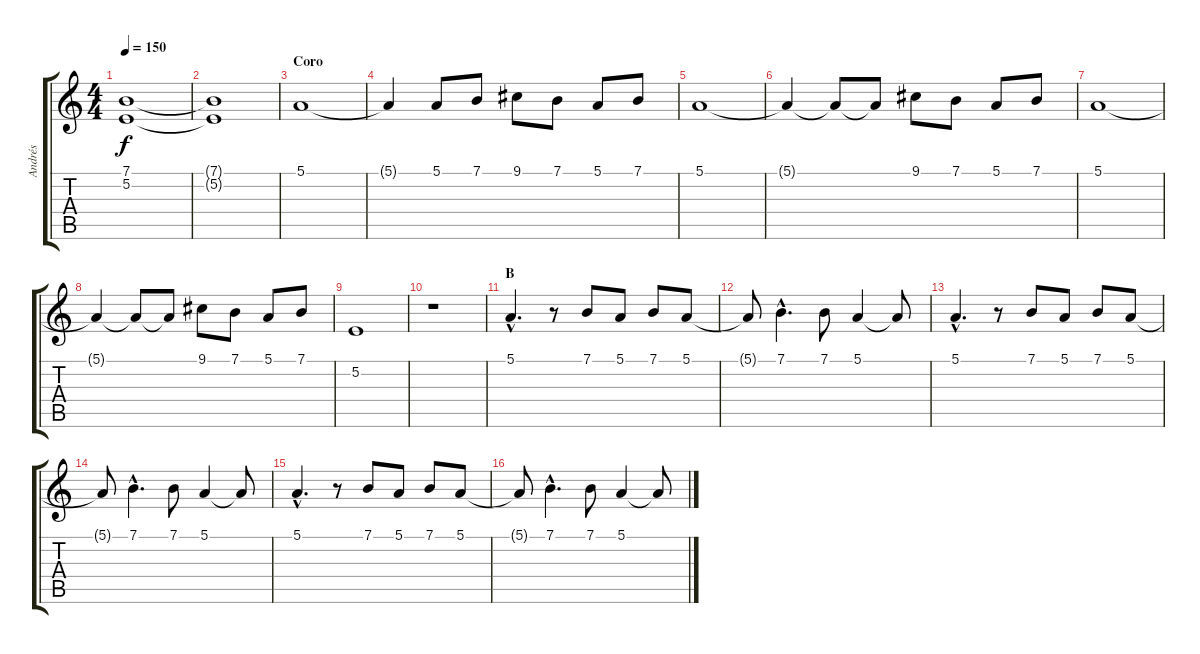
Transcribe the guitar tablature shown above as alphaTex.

\track ("Andrés" "Andrés") {instrument voiceoohs}
\staff {score tabs}
\tuning (E4 B3 G3 D3 A2 E2) {hide}
\ts (4 4)
\tempo 150
\clef g2
\ks c
(7.1 5.2).1{dy f} |
(7.1{t} 5.2{t}).1 |
\section ("" "Coro")
5.1.1 |
5.1{t}.4 5.1.8 7.1.8 9.1.8 7.1.8 5.1.8 7.1.8 |
5.1.1 |
5.1{t}.4 5.1{t}.8 5.1{t}.8 9.1.8 7.1.8 5.1.8 7.1.8 |
5.1.1 |
5.1{t}.4 5.1{t}.8 5.1{t}.8 9.1.8 7.1.8 5.1.8 7.1.8 |
5.2.1 |
r.1 |
\section ("" "B")
5.1{hac}.4{d} r.8 7.1.8 5.1.8 7.1.8 5.1.8 |
5.1{t}.8 7.1{hac}.4{d} 7.1.8 5.1.4 5.1{t}.8 |
5.1{hac}.4{d} r.8 7.1.8 5.1.8 7.1.8 5.1.8 |
5.1{t}.8 7.1{hac}.4{d} 7.1.8 5.1.4 5.1{t}.8 |
5.1{hac}.4{d} r.8 7.1.8 5.1.8 7.1.8 5.1.8 |
5.1{t}.8 7.1{hac}.4{d} 7.1.8 5.1.4 5.1{t}.8
